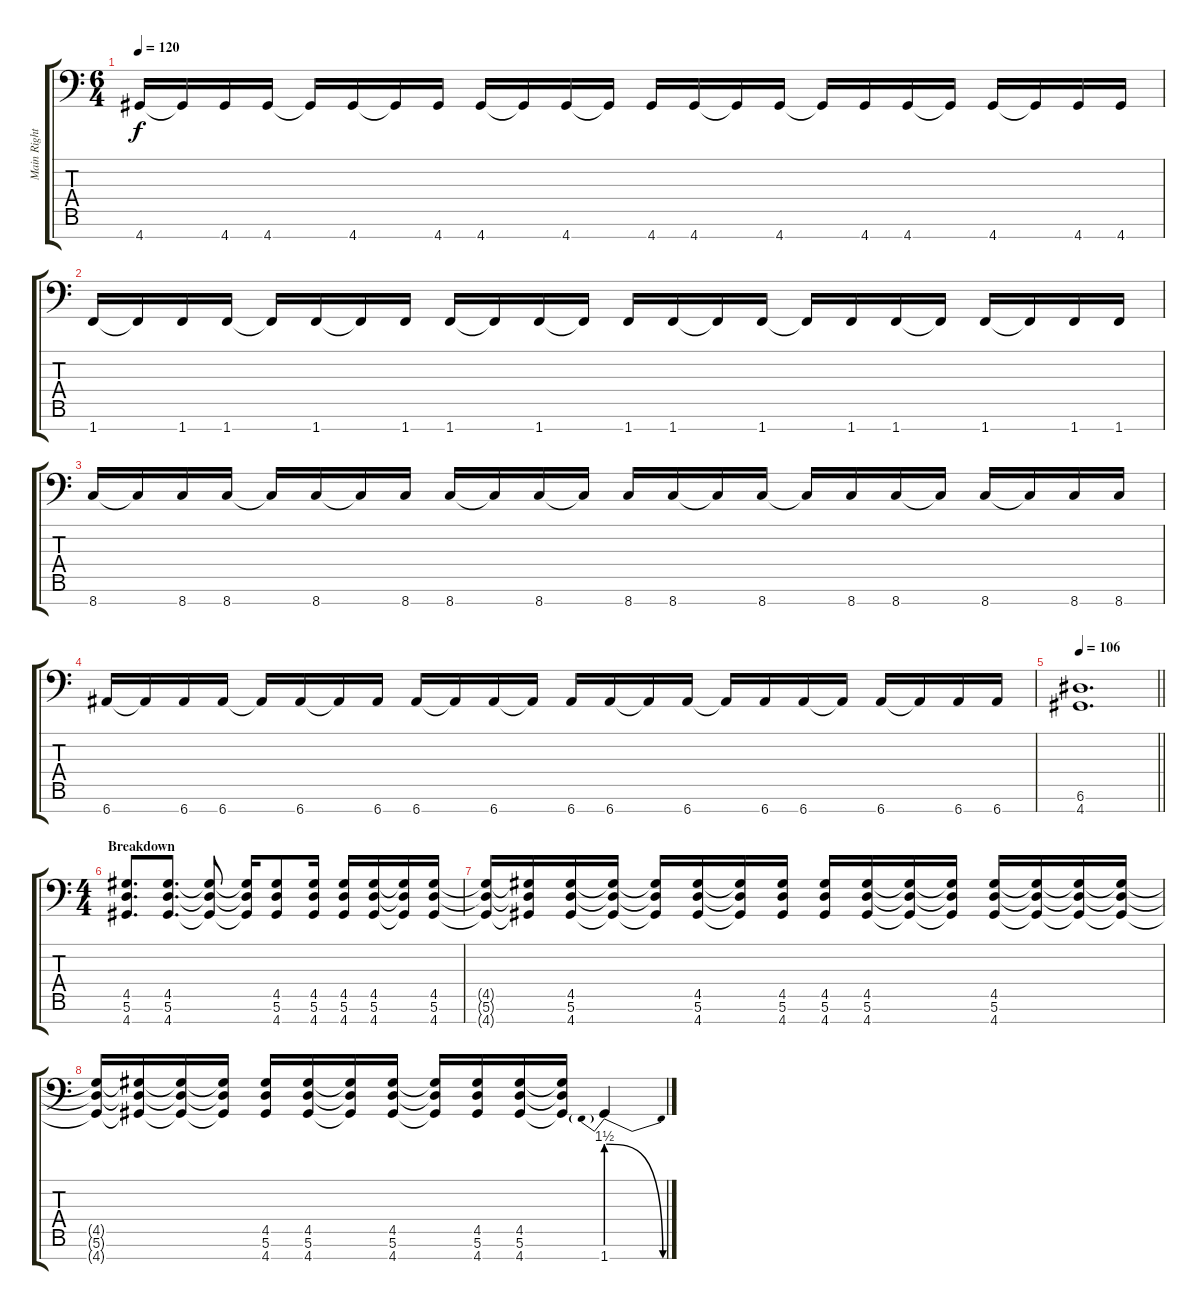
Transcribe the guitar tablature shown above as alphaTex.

\track ("Main Right" "Main Right") {instrument distortionguitar}
\staff {score tabs}
\tuning (B3 Gb3 D3 A2 E2 A1 E1) {hide}
\ts (6 4)
\tempo 120
\clef f4
\ks c
4.7.16{dy f} 4.7{t}.16 4.7.16 4.7.16 4.7{t}.16 4.7.16 4.7{t}.16 4.7.16 4.7.16 4.7{t}.16 4.7.16 4.7{t}.16 4.7.16 4.7.16 4.7{t}.16 4.7.16 4.7{t}.16 4.7.16 4.7.16 4.7{t}.16 4.7.16 4.7{t}.16 4.7.16 4.7.16 |
1.7.16 1.7{t}.16 1.7.16 1.7.16 1.7{t}.16 1.7.16 1.7{t}.16 1.7.16 1.7.16 1.7{t}.16 1.7.16 1.7{t}.16 1.7.16 1.7.16 1.7{t}.16 1.7.16 1.7{t}.16 1.7.16 1.7.16 1.7{t}.16 1.7.16 1.7{t}.16 1.7.16 1.7.16 |
8.7.16 8.7{t}.16 8.7.16 8.7.16 8.7{t}.16 8.7.16 8.7{t}.16 8.7.16 8.7.16 8.7{t}.16 8.7.16 8.7{t}.16 8.7.16 8.7.16 8.7{t}.16 8.7.16 8.7{t}.16 8.7.16 8.7.16 8.7{t}.16 8.7.16 8.7{t}.16 8.7.16 8.7.16 |
6.7.16 6.7{t}.16 6.7.16 6.7.16 6.7{t}.16 6.7.16 6.7{t}.16 6.7.16 6.7.16 6.7{t}.16 6.7.16 6.7{t}.16 6.7.16 6.7.16 6.7{t}.16 6.7.16 6.7{t}.16 6.7.16 6.7.16 6.7{t}.16 6.7.16 6.7{t}.16 6.7.16 6.7.16 |
\tempo 106
\barLineRight lightlight
(6.6 4.7).1{d} |
\ts (4 4)
\section ("" "Breakdown")
(4.5 5.6 4.7).8{d} (4.5 5.6 4.7).8{d} (4.5{t} 5.6{t} 4.7{t}).8 (4.5{t} 5.6{t} 4.7{t}).16 (4.5 5.6 4.7).8 (4.5 5.6 4.7).16 (4.5 5.6 4.7).16 (4.5 5.6 4.7).16 (4.5{t} 5.6{t} 4.7{t}).16 (4.5 5.6 4.7).16 |
(4.5{t} 5.6{t} 4.7{t}).16 (4.5{t} 5.6{t} 4.7{t}).16 (4.5 5.6 4.7).16 (4.5{t} 5.6{t} 4.7{t}).16 (4.5{t} 5.6{t} 4.7{t}).16 (4.5 5.6 4.7).16 (4.5{t} 5.6{t} 4.7{t}).16 (4.5 5.6 4.7).16 (4.5 5.6 4.7).16 (4.5 5.6 4.7).16 (4.5{t} 5.6{t} 4.7{t}).16 (4.5{t} 5.6{t} 4.7{t}).16 (4.5 5.6 4.7).16 (4.5{t} 5.6{t} 4.7{t}).16 (4.5{t} 5.6{t} 4.7{t}).16 (4.5{t} 5.6{t} 4.7{t}).16 |
(4.5{t} 5.6{t} 4.7{t}).16 (4.5{t} 5.6{t} 4.7{t}).16 (4.5{t} 5.6{t} 4.7{t}).16 (4.5{t} 5.6{t} 4.7{t}).16 (4.5 5.6 4.7).16 (4.5 5.6 4.7).16 (4.5{t} 5.6{t} 4.7{t}).16 (4.5 5.6 4.7).16 (4.5{t} 5.6{t} 4.7{t}).16 (4.5 5.6 4.7).16 (4.5 5.6 4.7).16 (4.5{t} 5.6{t} 4.7{t}).16 1.7{be (prebendrelease 0 6 60 0)}.4
